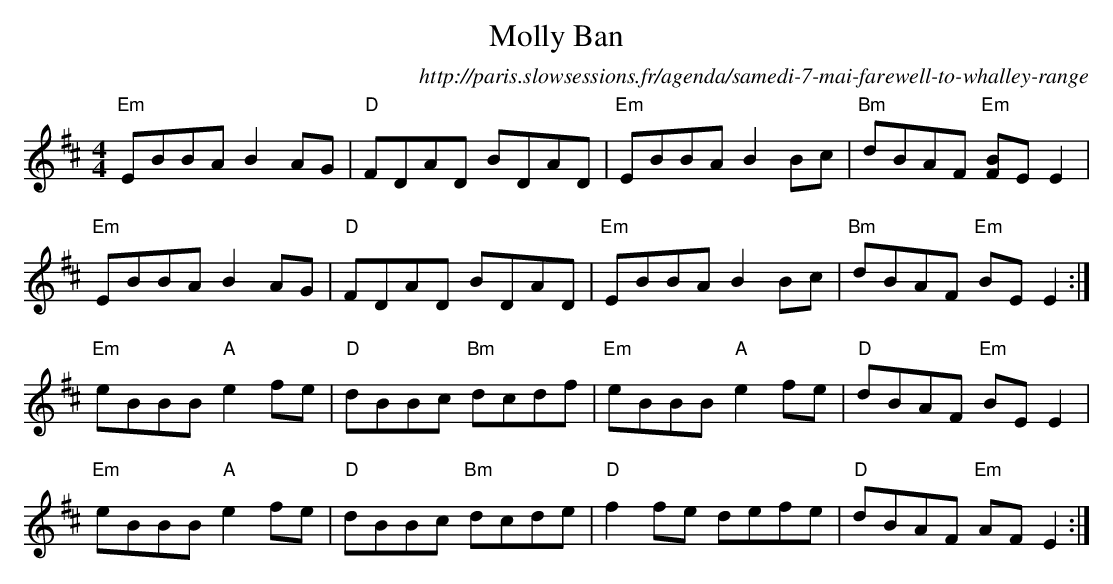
X:1
T: Molly Ban
O:http://paris.slowsessions.fr/agenda/samedi-7-mai-farewell-to-whalley-range
M: 4/4
L: 1/8
K: Edor
"Em"EBBA B2AG | "D"FDAD BDAD | "Em"EBBA B2Bc | "Bm"dBAF "Em"[FB]EE2 |
"Em"EBBA B2AG | "D"FDAD BDAD | "Em"EBBA B2Bc | "Bm"dBAF "Em"BEE2 :|
"Em"eBBB "A"e2fe | "D"dBBc "Bm"dcdf | "Em"eBBB "A"e2fe | "D"dBAF "Em"BEE2 |
"Em"eBBB "A"e2fe | "D"dBBc "Bm"dcde | "D"f2fe     defe | "D"dBAF "Em"AFE2 :|
